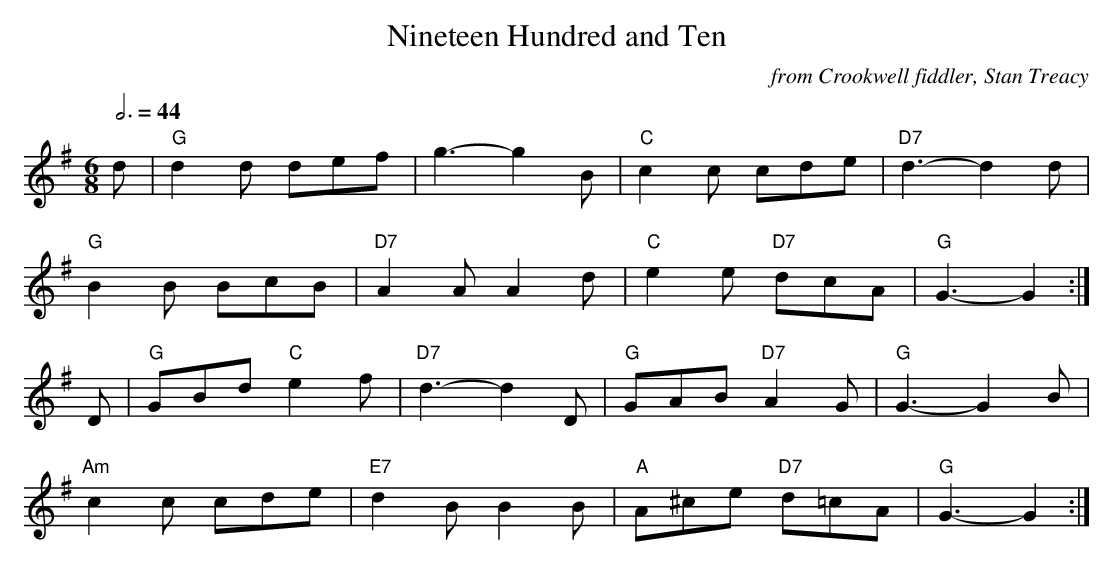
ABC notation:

X:1
T:Nineteen Hundred and Ten
M:6/8
L:1/8
Q:6/8=44
C: from Crookwell fiddler, Stan Treacy
K:G
d|"G"d2d def|g3-g2 B|"C"c2c cde|"D7"d3-d2d|
"G"B2B BcB|"D7"A2AA2d|"C"e2e "D7"dcA|"G"G3-G2:|
D|"G"GBd "C"e2f|"D7"d3-d2D|"G"GAB "D7"A2G|"G"G3-G2B|
"Am"c2c cde|"E7"d2B B2B|"A"A^ce "D7"d=cA|"G"G3-G2:|
